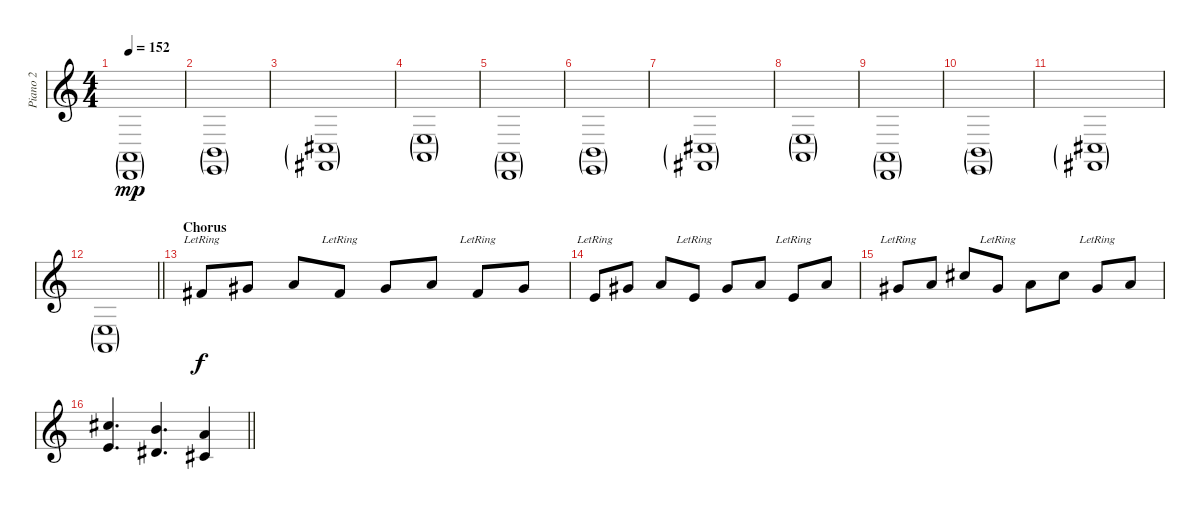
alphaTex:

\track ("Piano 2" "Piano 2") {instrument acousticgrandpiano}
\staff {score}
\tuning (E4 B3 G3 D3 A2 D2) {hide}
\ts (4 4)
\tempo 152
\clef g2
\ks c
(0.5{g} 0.6{g}).1{dy mp} |
(2.5{g} 2.6{g}).1 |
(4.5{g} 4.6{g}).1 |
(7.5{g} 7.6{g}).1 |
(0.5{g} 0.6{g}).1 |
(2.5{g} 2.6{g}).1 |
(4.5{g} 4.6{g}).1 |
(7.5{g} 7.6{g}).1 |
(0.5{g} 0.6{g}).1 |
(2.5{g} 2.6{g}).1 |
(4.5{g} 4.6{g}).1 |
\barLineRight lightlight
(7.5{g} 7.6{g}).1 |
\section ("" "Chorus")
11.3{lr}.8{dy f} 9.2.8 10.2.8 11.3{lr}.8 9.2.8 10.2.8 11.3{lr}.8 9.2.8 |
9.3{lr}.8 9.2.8 10.2.8 9.3{lr}.8 9.2.8 10.2.8 9.3{lr}.8 10.2.8 |
13.3{lr}.8 10.2.8 14.2.8 13.3{lr}.8 10.2.8 14.2.8 13.3{lr}.8 10.2.8 |
\barLineRight lightlight
(14.2 9.3).4{d} (12.2 8.3).4{d} (10.2 11.4).4
